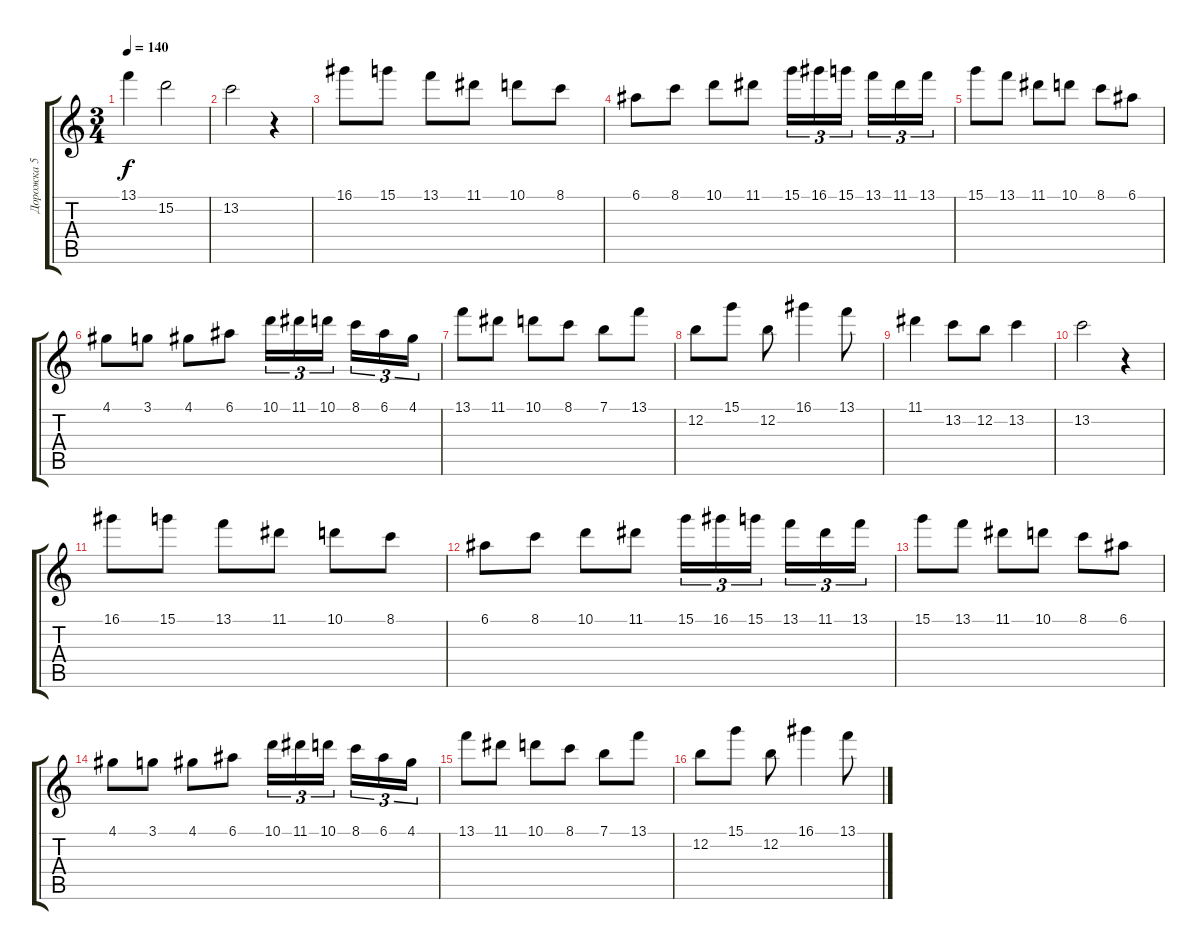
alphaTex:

\track ("Дорожка 5" "Дорожка 5") {instrument overdrivenguitar}
\staff {score tabs}
\tuning (E4 B3 G3 D3 A2 E2) {hide}
\ts (3 4)
\tempo 140
\clef g2
\ks c
13.1.4{dy f} 15.2.2 |
13.2.2 r.4 |
16.1.8 15.1.8 13.1.8 11.1.8 10.1.8 8.1.8 |
6.1.8 8.1.8 10.1.8 11.1.8 15.1.16{tu (3 2)} 16.1.16{tu (3 2)} 15.1.16{tu (3 2)} 13.1.16{tu (3 2)} 11.1.16{tu (3 2)} 13.1.16{tu (3 2)} |
15.1.8 13.1.8 11.1.8 10.1.8 8.1.8 6.1.8 |
4.1.8 3.1.8 4.1.8 6.1.8 10.1.16{tu (3 2)} 11.1.16{tu (3 2)} 10.1.16{tu (3 2)} 8.1.16{tu (3 2)} 6.1.16{tu (3 2)} 4.1.16{tu (3 2)} |
13.1.8 11.1.8 10.1.8 8.1.8 7.1.8 13.1.8 |
12.2.8 15.1.8 12.2.8 16.1.4 13.1.8 |
11.1.4 13.2.8 12.2.8 13.2.4 |
13.2.2 r.4 |
16.1.8 15.1.8 13.1.8 11.1.8 10.1.8 8.1.8 |
6.1.8 8.1.8 10.1.8 11.1.8 15.1.16{tu (3 2)} 16.1.16{tu (3 2)} 15.1.16{tu (3 2)} 13.1.16{tu (3 2)} 11.1.16{tu (3 2)} 13.1.16{tu (3 2)} |
15.1.8 13.1.8 11.1.8 10.1.8 8.1.8 6.1.8 |
4.1.8 3.1.8 4.1.8 6.1.8 10.1.16{tu (3 2)} 11.1.16{tu (3 2)} 10.1.16{tu (3 2)} 8.1.16{tu (3 2)} 6.1.16{tu (3 2)} 4.1.16{tu (3 2)} |
13.1.8 11.1.8 10.1.8 8.1.8 7.1.8 13.1.8 |
12.2.8 15.1.8 12.2.8 16.1.4 13.1.8
